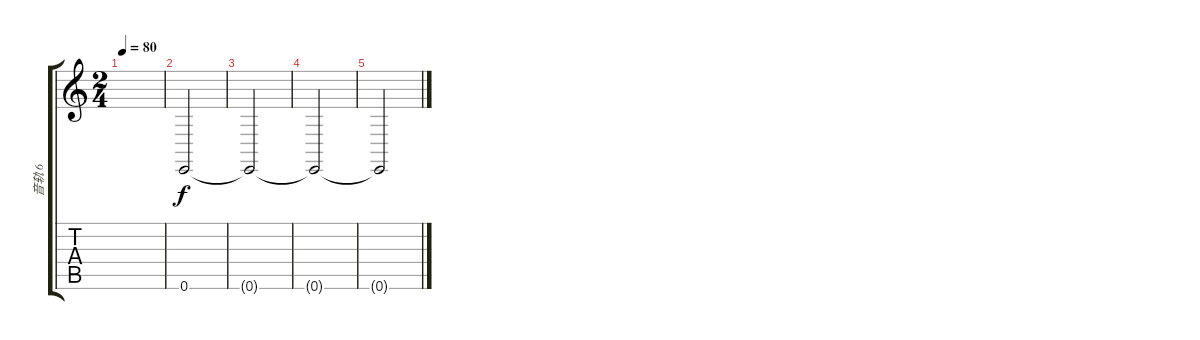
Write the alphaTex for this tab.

\track ("音轨 6" "音轨 6") {instrument trombone}
\staff {score tabs}
\tuning (E4 B3 G3 D3 A2 E2) {hide}
\ts (2 4)
\tempo 80
\clef g2
\ks c
|
0.6.2 |
0.6{t}.2 |
0.6{t}.2 |
0.6{t}.2
